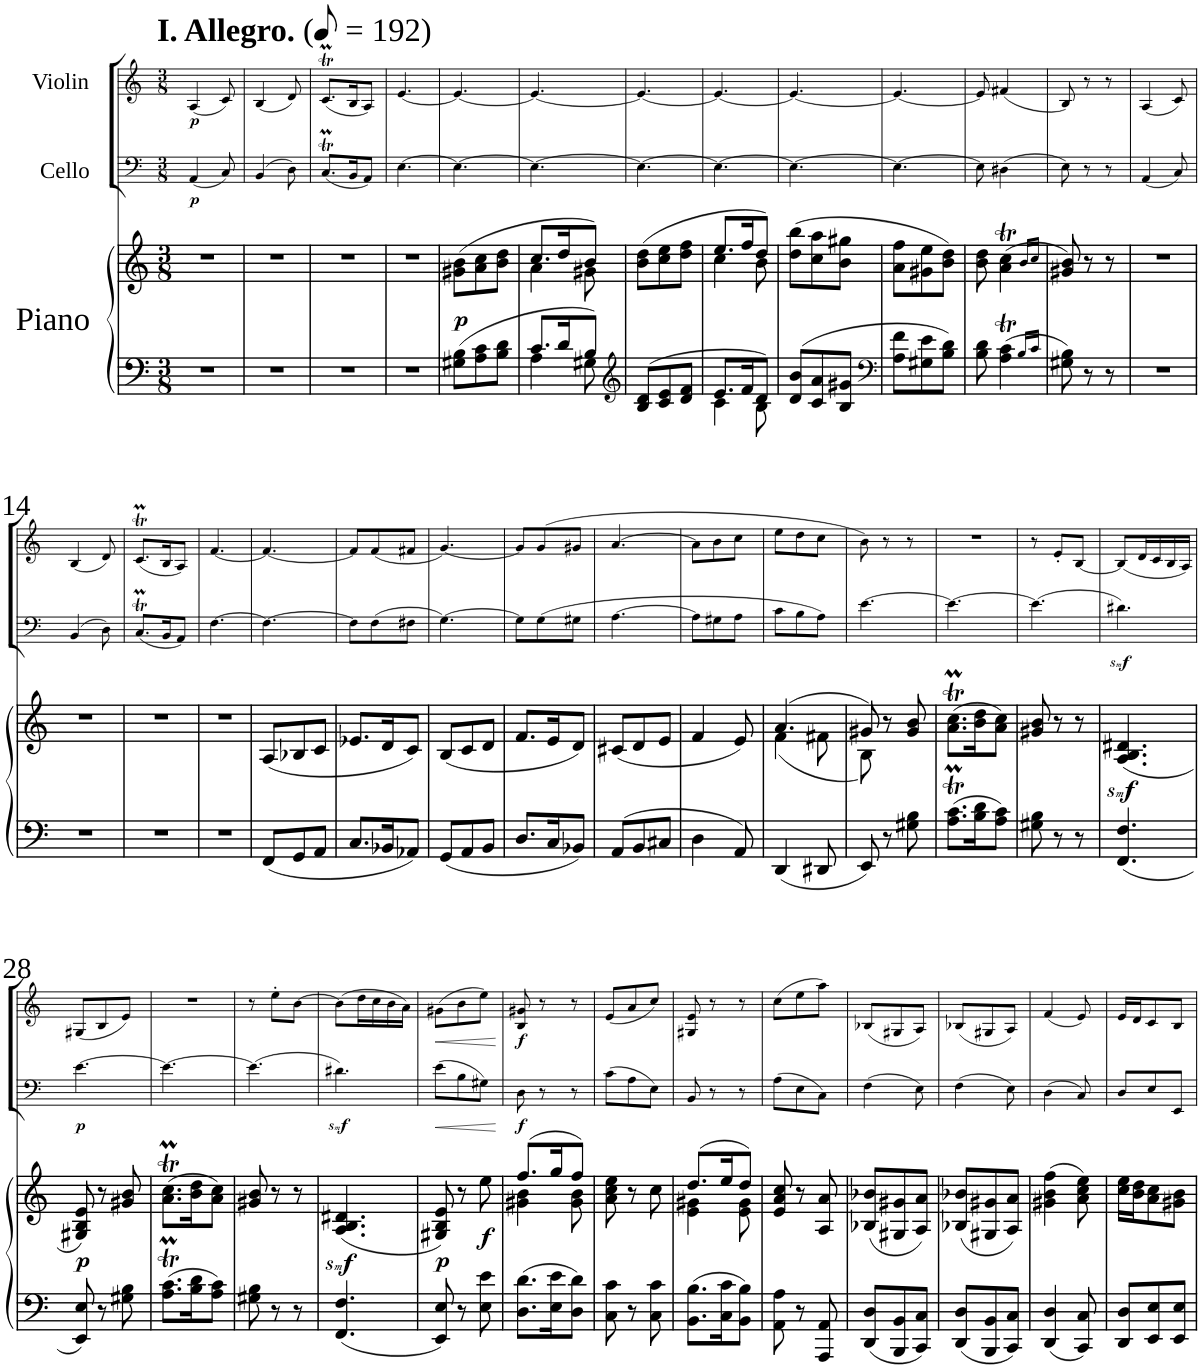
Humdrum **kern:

**kern	**kern	**dynam	**kern	**dynam	**kern	**dynam
*part3	*part3	*part3	*part2	*part2	*part1	*part1
*staff4	*staff3	*staff3/4	*staff2	*staff2	*staff1	*staff1
*I"Piano	*	*	*I"Cello	*	*I"Violin	*
*I'Pno	*	*	*	*	*I'Vln	*
*	*	*	*stria5	*	*stria5	*
*clefF4	*clefG2	*	*clefF4	*	*clefG2	*
*k[]	*k[]	*	*k[]	*	*k[]	*
*M3/8	*M3/8	*	*M3/8	*	*M3/8	*
*MM96	*MM96	*	*MM96	*	*MM96	*
=1	=1	=1	=1	=1	=1	=1
!	!	!	!	!	!LO:TX:a:B:t=I. Allegro.	!
!	!	!	!	!LO:DY:b	!	!LO:DY:b
4.r	4.r	.	(4AA/	p	(4A/	p
.	.	.	8C/)	.	8c/)	.
=2	=2	=2	=2	=2	=2	=2
4.r	4.r	.	(4BB/	.	(4B/	.
.	.	.	8D\)	.	8d/)	.
=3	=3	=3	=3	=3	=3	=3
4.r	4.r	.	(8.CTM/L	.	(8.cMT/L	.
.	.	.	16BB/K	.	16B/K	.
.	.	.	8AA/J)	.	8A/J)	.
=4	=4	=4	=4	=4	=4	=4
4.r	4.r	.	[4.E\	.	[4.e/	.
=5	=5	=5	=5	=5	=5	=5
!	!	!LO:DY:b	!	!	!	!
8G#X\ 8B\L	(8g#X\ 8b\L	p	4.E\_	.	4.e/_	.
8A\ 8c\	8a\ 8cc\	.	.	.	.	.
8B\ 8d\J	8b\ 8dd\J	.	.	.	.	.
=6	=6	=6	=6	=6	=6	=6
*^	*^	*	*	*	*	*
8.c/L	4A\	8.cc/L	4a\	.	4.E\_	.	4.e/_	.
16d/K	.	16dd/K	.	.	.	.	.	.
8B/J	8G#X\	8b/J)	8g#X\	.	.	.	.	.
*v	*v	*	*	*	*	*	*	*
*	*v	*v	*	*	*	*	*
=7	=7	=7	=7	=7	=7	=7
*clefG2	*	*	*	*	*	*
8B/ 8d/L	(8b\ 8dd\L	.	4.E\_	.	4.e/_	.
8c/ 8e/	8cc\ 8ee\	.	.	.	.	.
8d/ 8f/J	8dd\ 8ff\J	.	.	.	.	.
=8	=8	=8	=8	=8	=8	=8
*^	*^	*	*	*	*	*
8.e/L	4c\	8.ee/L	4cc\	.	4.E\_	.	4.e/_	.
16f/K	.	16ff/K	.	.	.	.	.	.
8d/J	8B\	8dd/J)	8b\	.	.	.	.	.
*v	*v	*	*	*	*	*	*	*
*	*v	*v	*	*	*	*	*
=9	=9	=9	=9	=9	=9	=9
8d/ 8b/L	(8dd\ 8bb\L	.	4.E\_	.	4.e/_	.
8c/ 8a/	8cc\ 8aa\	.	.	.	.	.
8B/ 8g#X/J	8b\ 8gg#X\J	.	.	.	.	.
=10	=10	=10	=10	=10	=10	=10
*clefF4	*	*	*	*	*	*
8A\ 8f\L	8a\ 8ff\L	.	4.E\_	.	4.e/_	.
8G#X\ 8e\	8g#X\ 8ee\	.	.	.	.	.
8B\ 8d\J	8b\ 8dd\J)	.	.	.	.	.
=11	=11	=11	=11	=11	=11	=11
8B\ 8d\	8b\ 8dd\	.	8E\]	.	8e/]	.
4A\T 4c\T	(4a\T 4cc\T	.	(4D#X\	.	(4f#X/	.
16qB/LL	16qb/LL	.	.	.	.	.
16qc/JJ	16qcc/JJ	.	.	.	.	.
=12	=12	=12	=12	=12	=12	=12
8G#X\ 8B\	8g#X/ 8b/)	.	8E\)	.	8B/)	.
8r	8r	.	8r	.	8r	.
8r	8r	.	8r	.	8r	.
=13	=13	=13	=13	=13	=13	=13
4.r	4.r	.	(4AA/	.	(4A/	.
.	.	.	8C/)	.	8c/)	.
!!LO:LB:g=z
=14	=14	=14	=14	=14	=14	=14
4.r	4.r	.	(4BB/	.	(4B/	.
.	.	.	8D\)	.	8d/)	.
=15	=15	=15	=15	=15	=15	=15
4.r	4.r	.	(8.CTM/L	.	(8.cMT/L	.
.	.	.	16BB/K	.	16B/K	.
.	.	.	8AA/J)	.	8A/J)	.
=16	=16	=16	=16	=16	=16	=16
4.r	4.r	.	[4.F\	.	[4.f/	.
=17	=17	=17	=17	=17	=17	=17
8FF/L	(8A/L	.	4.F\_	.	4.f/_	.
8GG/	8B-X/	.	.	.	.	.
8AA/J	8c/J	.	.	.	.	.
=18	=18	=18	=18	=18	=18	=18
8.C/L	8.e-X/L	.	8F\L]	.	8f/L]	.
.	.	.	(8F\	.	(8f/	.
16BB-X/K	16d/K	.	.	.	.	.
8AA-X/J	8c/J)	.	8F#X\J	.	8f#X/J	.
=19	=19	=19	=19	=19	=19	=19
8GG/L	(8B/L	.	[4.G\)	.	[4.g/)	.
8AA/	8c/	.	.	.	.	.
8BB/J	8d/J	.	.	.	.	.
=20	=20	=20	=20	=20	=20	=20
8.D/L	8.f/L	.	8G\L]	.	8g/L]	.
.	.	.	(8G\	.	(8g/	.
16C/K	16e/K	.	.	.	.	.
8BB-X/J	8d/J)	.	8G#X\J	.	8g#X/J	.
=21	=21	=21	=21	=21	=21	=21
8AA/L	(8c#X/L	.	[4.A\	.	[4.a/	.
8BB/	8d/	.	.	.	.	.
8C#X/J	8e/J	.	.	.	.	.
=22	=22	=22	=22	=22	=22	=22
4D\	4f/	.	8A\L]	.	8a\L]	.
.	.	.	8G#X\	.	8b\	.
8AA/	8e/)	.	8A\J	.	8cc\J	.
=23	=23	=23	=23	=23	=23	=23
*	*^	*	*	*	*	*
4DD/	(4.a/	(4f\	.	8c\L	.	8ee\L	.
.	.	.	.	8B\	.	8dd\	.
8DD#X/	.	8f#X\	.	8A\J)	.	8cc\J	.
=24	=24	=24	=24	=24	=24	=24	=24
8EE/	8g#X/)	8B\)	.	[4.e\	.	8b\)	.
8r	8r	4ryy	.	.	.	8r	.
8G#X\'~ 8B\'~	8g#/'~ 8b/'~	.	.	.	.	8r	.
*	*v	*v	*	*	*	*	*
=25	=25	=25	=25	=25	=25	=25
8.A\TM 8.c\TML	(8.a\TM 8.cc\TML	.	4.e\_	.	4.r	.
16B\ 16d\K	16b\ 16dd\K	.	.	.	.	.
8A\ 8c\J	8a\ 8cc\J)	.	.	.	.	.
=26	=26	=26	=26	=26	=26	=26
8G#X\ 8B\	8g#X/ 8b/	.	(4.e\]	.	8r	.
8r	8r	.	.	.	8e'/L	.
8r	8r	.	.	.	[8B/J	.
=27	=27	=27	=27	=27	=27	=27
!	!	!LO:DY:b	!	!LO:DY:b	!	!
4.FF/ 4.F/	(4.A/ 4.B/ 4.d#X/	other-dynamics	4.d#X\)	other-dynamics	(8B/L]	.
.	.	.	.	.	16d/L	.
.	.	.	.	.	16c/	.
.	.	.	.	.	16B/	.
.	.	.	.	.	16A/JJ)	.
!!LO:LB:g=z
=28	=28	=28	=28	=28	=28	=28
!	!	!LO:DY:b	!	!LO:DY:b	!	!
8EE/ 8E/	8G#X/ 8B/ 8e/)	p	[4.e\	p	(8G#X/L	.
8r	8r	.	.	.	8B/	.
8G#X\'~ 8B\'~	8g#X/'~ 8b/'~	.	.	.	8e/J)	.
=29	=29	=29	=29	=29	=29	=29
8.A\TM 8.c\TML	(8.a\TM 8.cc\TML	.	4.e\_	.	4.r	.
16B\ 16d\K	16b\ 16dd\K	.	.	.	.	.
8A\ 8c\J	8a\ 8cc\J)	.	.	.	.	.
=30	=30	=30	=30	=30	=30	=30
8G#X\ 8B\	8g#X/ 8b/	.	(4.e\]	.	8r	.
8r	8r	.	.	.	8ee'\L	.
8r	8r	.	.	.	[8b\J	.
=31	=31	=31	=31	=31	=31	=31
!	!	!LO:DY:b	!	!LO:DY:b	!	!
4.FF/ 4.F/	(4.A/ 4.B/ 4.d#X/	other-dynamics	4.d#X\)	other-dynamics	(8b\L]	.
.	.	.	.	.	16dd\L	.
.	.	.	.	.	16cc\	.
.	.	.	.	.	16b\	.
.	.	.	.	.	16a\JJ)	.
=32	=32	=32	=32	=32	=32	=32
!	!	!LO:DY:b	!	!LO:HP:b	!	!LO:HP:b
8EE/ 8E/	8G#X/ 8B/ 8e/)	p	(8e\L	<	(8g#X\L	<
8r	8r	.	8B\	.	8b\	.
!	!	!LO:DY:b	!	!	!	!
8E\'~ 8e\'~	8ee'~\	f	8G#X\J)	.	8ee\J)	.
.	.	.	.	[	.	[
=33	=33	=33	=33	=33	=33	=33
*	*^	*	*	*	*	*
!	!	!	!	!	!LO:DY:b	!	!LO:DY:b
8.D\ 8.d\L	(8.ff/L	4g#X\ 4b\	.	8D\	f	8B/ 8g#X/	f
.	.	.	.	8r	.	8r	.
16E\ 16e\K	16gg/K	.	.	.	.	.	.
8D\ 8d\J	8ff/J)	8g#\ 8b\	.	8r	.	8r	.
*	*v	*v	*	*	*	*	*
=34	=34	=34	=34	=34	=34	=34
8C\ 8c\	8a\ 8cc\ 8ee\	.	(8c\L	.	(8e/L	.
8r	8r	.	8A\	.	8a/	.
8C\ 8c\	8cc\	.	8E\J)	.	8cc/J)	.
=35	=35	=35	=35	=35	=35	=35
*	*^	*	*	*	*	*
8.BB\ 8.B\L	(8.dd/L	4e\ 4g#X\	.	8BB/	.	8G#X/ 8e/	.
.	.	.	.	8r	.	8r	.
16C\ 16c\K	16ee/K	.	.	.	.	.	.
8BB\ 8B\J	8dd/J)	8e\ 8g#\	.	8r	.	8r	.
*	*v	*v	*	*	*	*	*
=36	=36	=36	=36	=36	=36	=36
8AA\ 8A\	8e/ 8a/ 8cc/	.	(8A\L	.	(8cc\L	.
8r	8r	.	8E\	.	8ee\	.
8AAA/ 8AA/	8A/ 8a/	.	8C\J)	.	8aa\J)	.
=37	=37	=37	=37	=37	=37	=37
8DD/ 8D/L	(8B-X/ 8b-X/L	.	(4F\	.	(8B-X/L	.
8BBB/ 8BB/	8G#X/ 8g#X/	.	.	.	8G#X/	.
8CC/ 8C/J	8A/ 8a/J)	.	8E\)	.	8A/J)	.
=38	=38	=38	=38	=38	=38	=38
8DD/ 8D/L	(8B-X/ 8b-X/L	.	(4F\	.	(8B-X/L	.
8BBB/ 8BB/	8G#X/ 8g#X/	.	.	.	8G#X/	.
8CC/ 8C/J	8A/ 8a/J)	.	8E\)	.	8A/J)	.
=39	=39	=39	=39	=39	=39	=39
4DD/ 4D/	(4g#X\ 4b\ 4ff\	.	(4D\	.	(4f/	.
8CC/ 8C/	8a\ 8cc\ 8ee\)	.	8C/)	.	8e/)	.
=40	=40	=40	=40	=40	=40	=40
8DD/'~ 8D/'~L	16cc\ 16ee\LL	.	8D'~/L	.	16e/LL	.
.	16b\ 16dd\J	.	.	.	16d/J	.
8EE/'~ 8E/'~	8a\'~ 8cc\'~	.	8E'~/	.	8c'~/	.
8EE/'~ 8E/'~J	8g#X\'~ 8b\'~J	.	8EE'~/J	.	8B'~/J	.
=	=	=	=	=	=	=
*-	*-	*-	*-	*-	*-	*-
